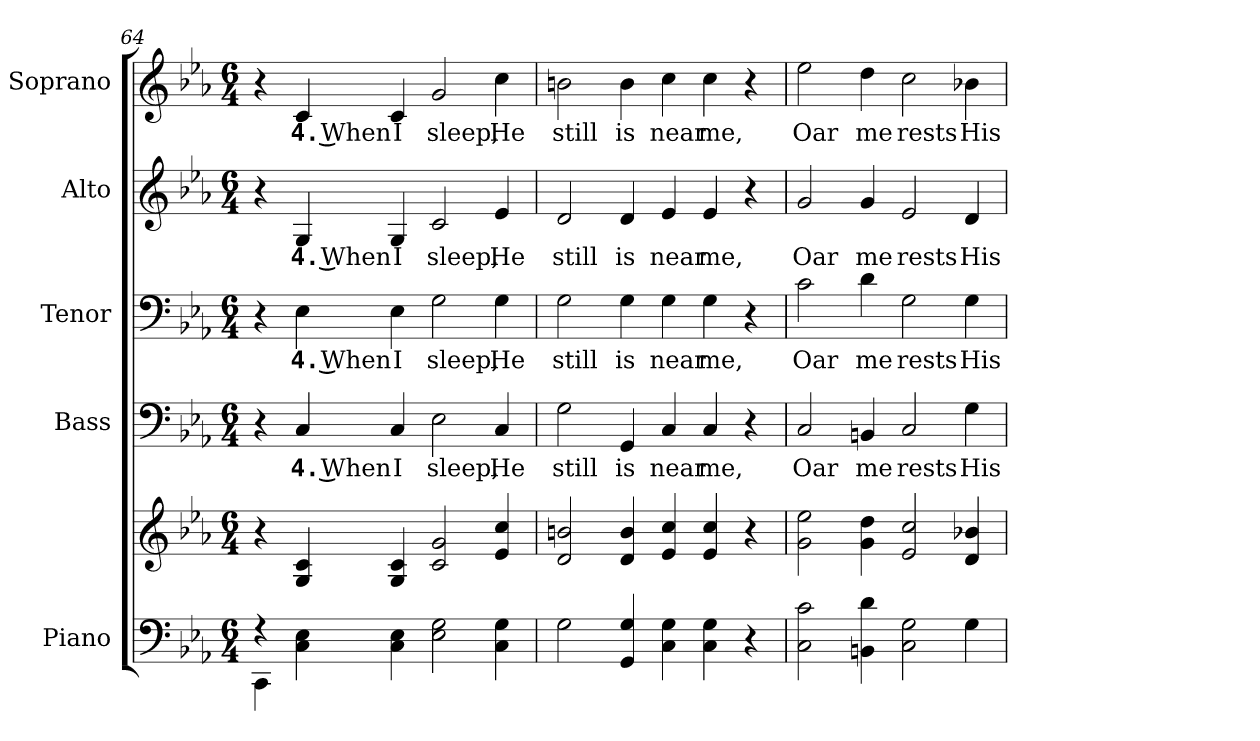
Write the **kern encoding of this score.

**kern	**kern	**kern	**text	**kern	**text	**kern	**text	**kern	**text
*part5	*part5	*part4	*part4	*part3	*part3	*part2	*part2	*part1	*part1
*staff6	*staff5	*staff4	*staff4	*staff3	*staff3	*staff2	*staff2	*staff1	*staff1
*I"Piano	*	*I"Bass	*	*I"Tenor	*	*I"Alto	*	*I"Soprano	*
*I'Pno.	*	*I'B.	*	*I'T.	*	*I'A.	*	*I'S.	*
*clefF4	*clefG2	*clefF4	*	*clefF4	*	*clefG2	*	*clefG2	*
*k[b-e-a-]	*k[b-e-a-]	*k[b-e-a-]	*	*k[b-e-a-]	*	*k[b-e-a-]	*	*k[b-e-a-]	*
*E-:	*E-:	*E-:	*	*E-:	*	*E-:	*	*E-:	*
*M6/4	*M6/4	*M6/4	*	*M6/4	*	*M6/4	*	*M6/4	*
=64	=64	=64	=64	=64	=64	=64	=64	=64	=64
*^	*	*	*	*	*	*	*	*	*
4r	4CCi\	4r	4r	.	4r	.	4r	.	4r	.
!	!	!	!	!LO:LY:b:color=#000000	!	!	!	!	!	!
!	!	!	!	!	!	!LO:LY:b:color=#000000	!	!	!	!
!	!	!	!	!	!	!	!	!LO:LY:b:color=#000000	!	!
!	!	!	!	!	!	!	!	!	!	!LO:LY:b:color=#000000
4Ci\ 4E-i	4ryy	4Gi/ 4ci	4Ci/	4. When	4E-i\	4. When	4Gi/	4. When	4ci/	4. When
!	!	!	!	!LO:LY:b:color=#000000	!	!	!	!	!	!
!	!	!	!	!	!	!LO:LY:b:color=#000000	!	!	!	!
!	!	!	!	!	!	!	!	!LO:LY:b:color=#000000	!	!
!	!	!	!	!	!	!	!	!	!	!LO:LY:b:color=#000000
4Ci\ 4E-i	4ryy	4Gi/ 4ci	4Ci/	I	4E-i\	I	4Gi/	I	4ci/	I
!	!	!	!	!LO:LY:b:color=#000000	!	!	!	!	!	!
!	!	!	!	!	!	!LO:LY:b:color=#000000	!	!	!	!
!	!	!	!	!	!	!	!	!LO:LY:b:color=#000000	!	!
!	!	!	!	!	!	!	!	!	!	!LO:LY:b:color=#000000
2E-i\ 2Gi	2.ryy	2ci/ 2gi	2E-i\	sleep,	2Gi\	sleep,	2ci/	sleep,	2gi/	sleep,
!	!	!	!	!LO:LY:b:color=#000000	!	!	!	!	!	!
!	!	!	!	!	!	!LO:LY:b:color=#000000	!	!	!	!
!	!	!	!	!	!	!	!	!LO:LY:b:color=#000000	!	!
!	!	!	!	!	!	!	!	!	!	!LO:LY:b:color=#000000
4Ci\ 4Gi	.	4e-i/ 4cci	4Ci/	He	4Gi\	He	4e-i/	He	4cci\	He
*v	*v	*	*	*	*	*	*	*	*	*
!!LO:PB:g=z
=65	=65	=65	=65	=65	=65	=65	=65	=65	=65
!	!	!	!LO:LY:b:color=#000000	!	!	!	!	!	!
!	!	!	!	!	!LO:LY:b:color=#000000	!	!	!	!
!	!	!	!	!	!	!	!LO:LY:b:color=#000000	!	!
!	!	!	!	!	!	!	!	!	!LO:LY:b:color=#000000
2Gi\	2di/ 2bni	2Gi\	still	2Gi\	still	2di/	still	2bni\	still
!	!	!	!LO:LY:b:color=#000000	!	!	!	!	!	!
!	!	!	!	!	!LO:LY:b:color=#000000	!	!	!	!
!	!	!	!	!	!	!	!LO:LY:b:color=#000000	!	!
!	!	!	!	!	!	!	!	!	!LO:LY:b:color=#000000
4GGi/ 4Gi	4di/ 4bi	4GGi/	is	4Gi\	is	4di/	is	4bi\	is
!	!	!	!LO:LY:b:color=#000000	!	!	!	!	!	!
!	!	!	!	!	!LO:LY:b:color=#000000	!	!	!	!
!	!	!	!	!	!	!	!LO:LY:b:color=#000000	!	!
!	!	!	!	!	!	!	!	!	!LO:LY:b:color=#000000
4Ci\ 4Gi	4e-i/ 4cci	4Ci/	near	4Gi\	near	4e-i/	near	4cci\	near
!	!	!	!LO:LY:b:color=#000000	!	!	!	!	!	!
!	!	!	!	!	!LO:LY:b:color=#000000	!	!	!	!
!	!	!	!	!	!	!	!LO:LY:b:color=#000000	!	!
!	!	!	!	!	!	!	!	!	!LO:LY:b:color=#000000
4Ci\ 4Gi	4e-i/ 4cci	4Ci/	me,	4Gi\	me,	4e-i/	me,	4cci\	me,
4r	4r	4r	.	4r	.	4r	.	4r	.
=66	=66	=66	=66	=66	=66	=66	=66	=66	=66
!	!	!	!LO:LY:b:color=#000000	!	!	!	!	!	!
!	!	!	!	!	!LO:LY:b:color=#000000	!	!	!	!
!	!	!	!	!	!	!	!LO:LY:b:color=#000000	!	!
!	!	!	!	!	!	!	!	!	!LO:LY:b:color=#000000
2Ci\ 2ci	2gi\ 2ee-i	2Ci/	Oar	2ci\	Oar	2gi/	Oar	2ee-i\	Oar
!	!	!	!LO:LY:b:color=#000000	!	!	!	!	!	!
!	!	!	!	!	!LO:LY:b:color=#000000	!	!	!	!
!	!	!	!	!	!	!	!LO:LY:b:color=#000000	!	!
!	!	!	!	!	!	!	!	!	!LO:LY:b:color=#000000
4BBni\ 4di	4gi\ 4ddi	4BBni/	me	4di\	me	4gi/	me	4ddi\	me
!	!	!	!LO:LY:b:color=#000000	!	!	!	!	!	!
!	!	!	!	!	!LO:LY:b:color=#000000	!	!	!	!
!	!	!	!	!	!	!	!LO:LY:b:color=#000000	!	!
!	!	!	!	!	!	!	!	!	!LO:LY:b:color=#000000
2Ci\ 2Gi	2e-i/ 2cci	2Ci/	rests	2Gi\	rests	2e-i/	rests	2cci\	rests
!	!	!	!LO:LY:b:color=#000000	!	!	!	!	!	!
!	!	!	!	!	!LO:LY:b:color=#000000	!	!	!	!
!	!	!	!	!	!	!	!LO:LY:b:color=#000000	!	!
!	!	!	!	!	!	!	!	!	!LO:LY:b:color=#000000
4Gi\	4di/ 4b-Xi	4Gi\	His	4Gi\	His	4di/	His	4b-Xi\	His
=	=	=	=	=	=	=	=	=	=
*-	*-	*-	*-	*-	*-	*-	*-	*-	*-
